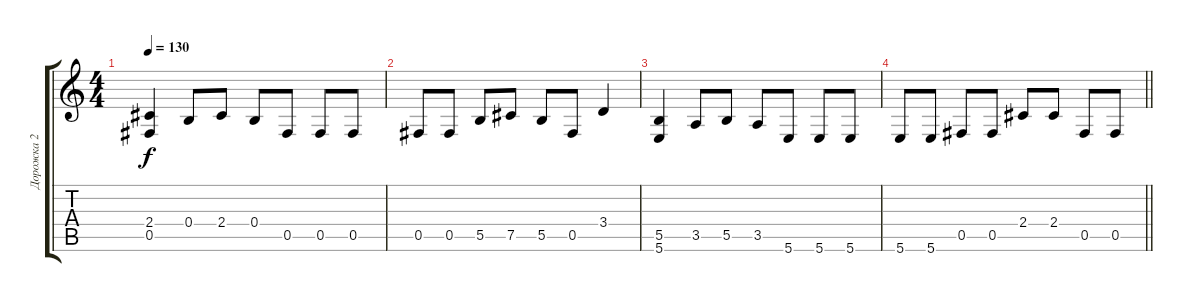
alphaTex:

\track ("Дорожка 2" "Дорожка 2") {instrument distortionguitar}
\staff {score tabs}
\tuning (Db4 Ab3 E3 B2 Gb2 B1) {hide}
\ts (4 4)
\tempo 130
\clef g2
\ks c
(2.4 0.5).4{dy f} 0.4.8 2.4.8 0.4.8 0.5.8 0.5.8 0.5.8 |
0.5.8 0.5.8 5.5.8 7.5.8 5.5.8 0.5.8 3.4.4 |
(5.5 5.6).4 3.5.8 5.5.8 3.5.8 5.6.8 5.6.8 5.6.8 |
\barLineRight lightlight
5.6.8 5.6.8 0.5.8 0.5.8 2.4.8 2.4.8 0.5.8 0.5.8
